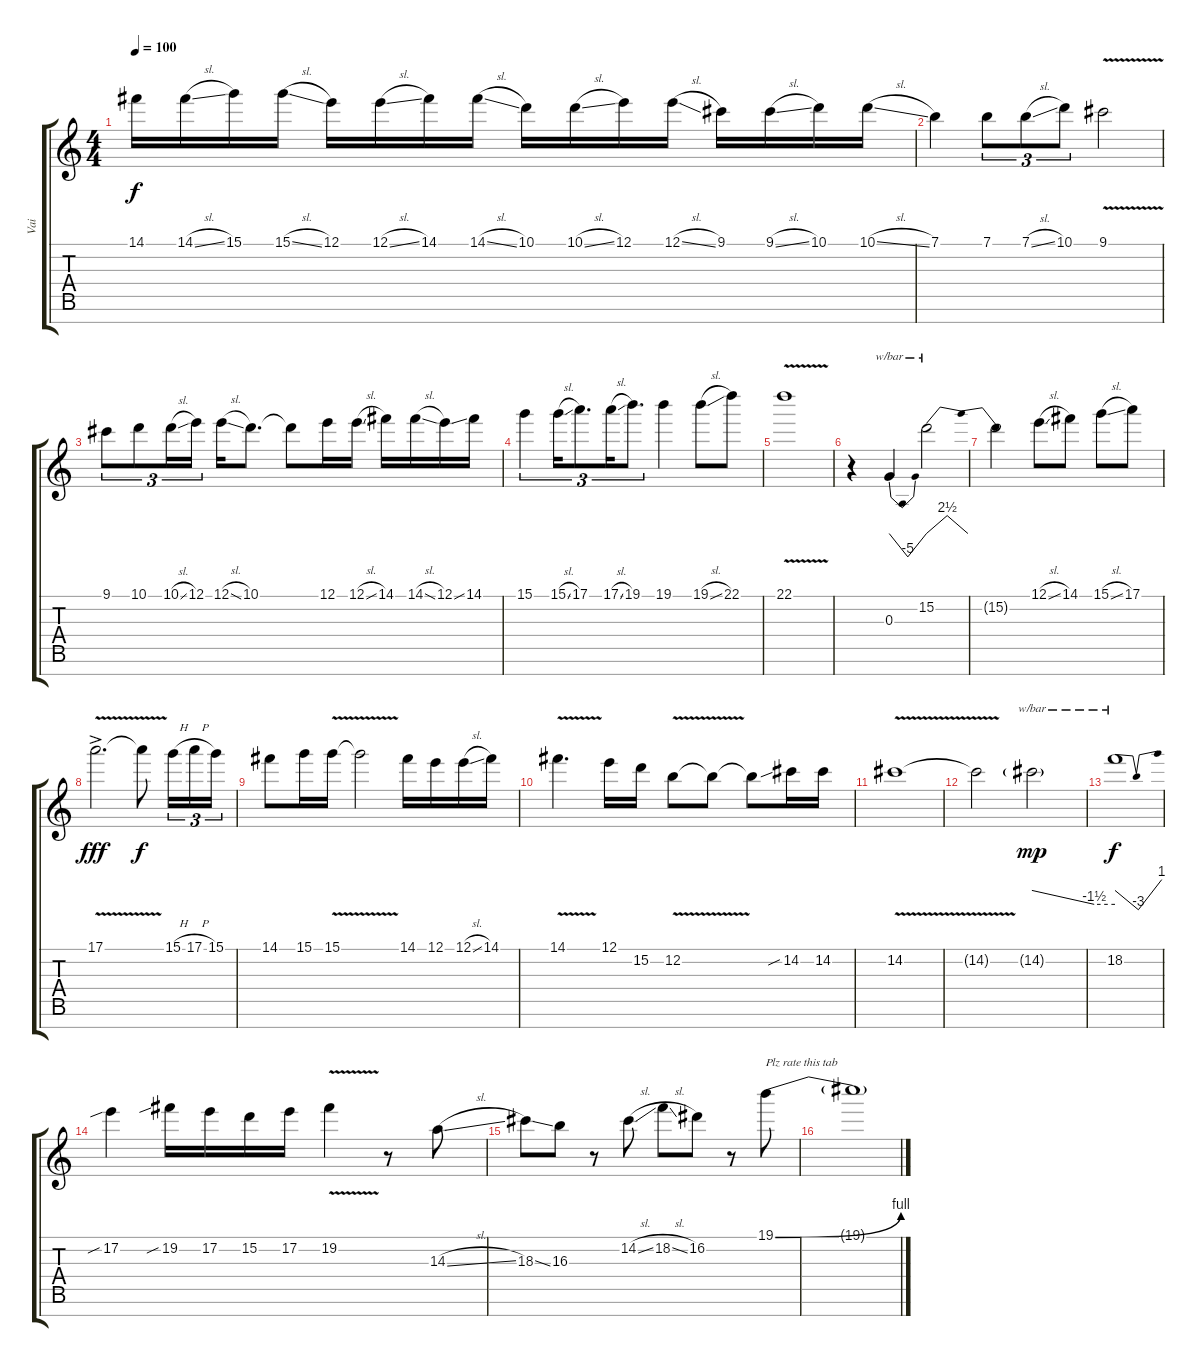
\track ("Vai" "Vai") {instrument overdrivenguitar}
\staff {score tabs}
\tuning (E4 B3 G3 D3 A2 E2 B1) {hide}
\ts (4 4)
\tempo 100
\clef g2
\ks c
14.1.16{dy f} 14.1{sl}.16 15.1.16 15.1{sl}.16 12.1.16 12.1{sl}.16 14.1.16 14.1{sl}.16 10.1.16 10.1{sl}.16 12.1.16 12.1{sl}.16 9.1.16 9.1{sl}.16 10.1.16 10.1{sl}.16 |
7.1.4 7.1.8{tu (3 2)} 7.1{sl}.8{tu (3 2)} 10.1.8{tu (3 2)} 9.1{v}.2 |
9.1.8{tu (3 2)} 10.1.8{tu (3 2)} 10.1{sl}.16{tu (3 2)} 12.1.16{tu (3 2)} 12.1{sl}.16 10.1.8{d} 10.1{t}.8 12.1.16 12.1{sl}.16 14.1.16 14.1{sl}.16 12.1{ss}.16 14.1.16 |
15.1.4{tu (3 2)} 15.1{sl}.16{tu (3 2)} 17.1.8{d tu (3 2)} 17.1{sl}.16{tu (3 2)} 19.1.8{d tu (3 2)} 19.1.4 19.1{sl}.8 22.1.8 |
22.1{v}.1 |
r.4 0.3.4{tbe (dip default 0 0 30 -20 60 0)} 15.2.2{tbe (dip default 0 0 30 10 60 0)} |
15.2{t}.2 12.1{sl}.8 14.1.8 15.1{sl}.8 17.1.8 |
17.1{v ac}.2{d dy fff} 17.1{t}.8{dy f} 15.1{h}.16{tu (3 2)} 17.1{h}.16{tu (3 2)} 15.1.16{tu (3 2)} |
14.1.8 15.1.16 15.1{v}.16 15.1{t}.2 14.1.16 12.1.16 12.1{sl}.16 14.1.16 |
14.1{v}.4{d} 12.1.16 15.2.16 12.2{v}.8 12.2{t}.8 12.2{t}.8 14.2{sib}.16 14.2.16 |
14.2{v}.1 |
14.2{t}.2 14.2{g}.2{tbe (custom default 0 0 45 -6 60 -6) dy mp} |
18.2.1{tbe (dip default 0 0 30 -12 60 4) dy f} |
17.2{sib}.4 19.2{sib}.16 17.2.16 15.2.16 17.2.16 19.2{v}.4 r.8 14.3{sl}.8 |
18.3{ss}.8 16.3.8 r.8 14.2{sl}.8 18.2{sl}.8 16.2.8 r.8 19.1{be (bend 0 0 60 4)}.8{txt "Plz rate this tab"} |
19.1{t}.1{volume 2}
